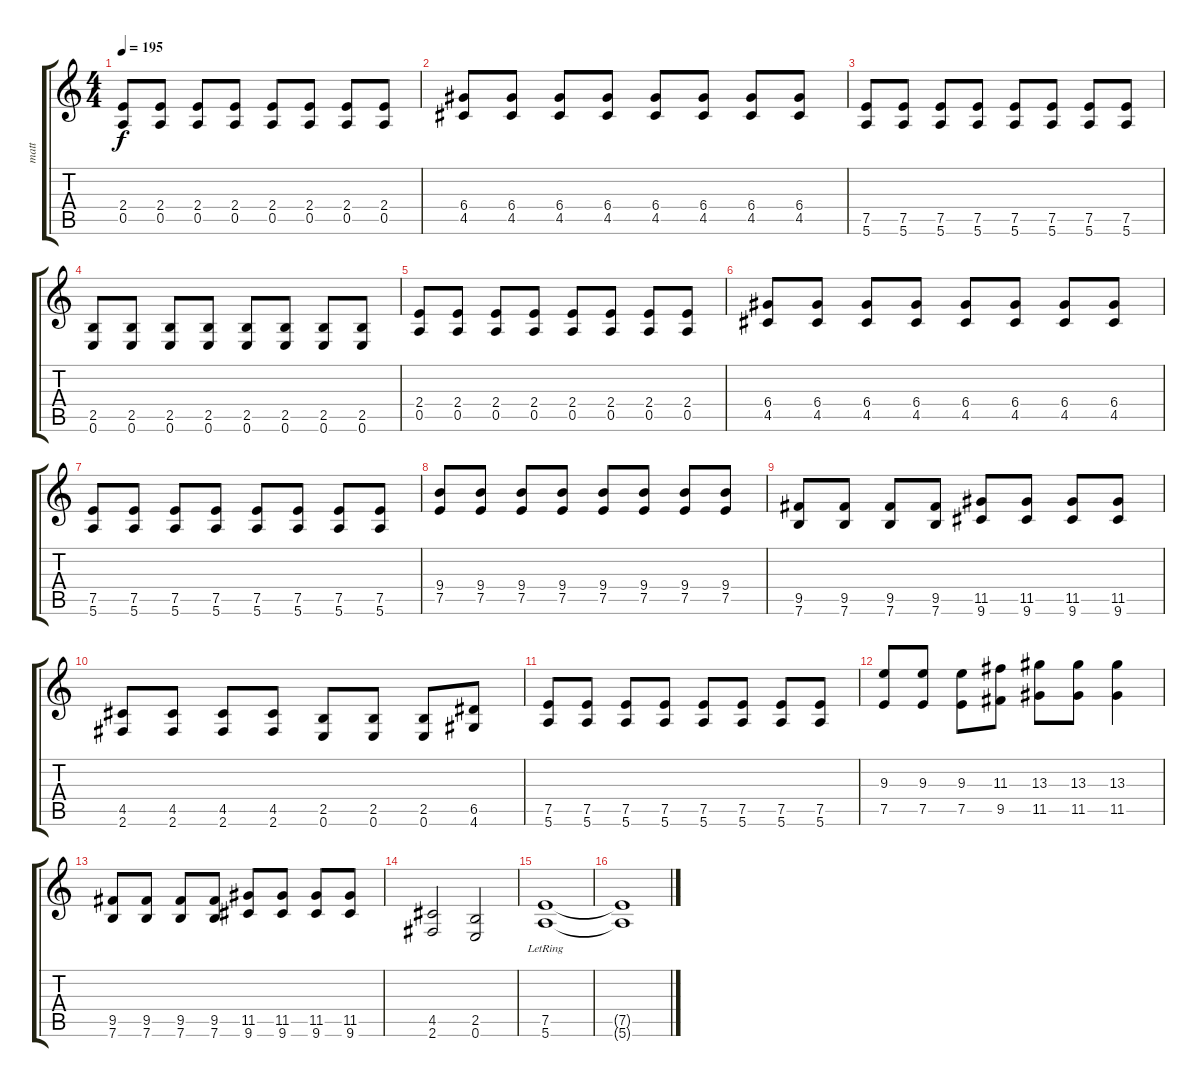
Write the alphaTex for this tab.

\track ("matt" "matt") {instrument distortionguitar}
\staff {score tabs}
\tuning (E4 B3 G3 D3 A2 E2) {hide}
\ts (4 4)
\tempo 195
\clef g2
\ks c
(2.4 0.5).8{dy f} (2.4 0.5).8 (2.4 0.5).8 (2.4 0.5).8 (2.4 0.5).8 (2.4 0.5).8 (2.4 0.5).8 (2.4 0.5).8 |
(6.4 4.5).8 (6.4 4.5).8 (6.4 4.5).8 (6.4 4.5).8 (6.4 4.5).8 (6.4 4.5).8 (6.4 4.5).8 (6.4 4.5).8 |
(7.5 5.6).8 (7.5 5.6).8 (7.5 5.6).8 (7.5 5.6).8 (7.5 5.6).8 (7.5 5.6).8 (7.5 5.6).8 (7.5 5.6).8 |
(2.5 0.6).8 (2.5 0.6).8 (2.5 0.6).8 (2.5 0.6).8 (2.5 0.6).8 (2.5 0.6).8 (2.5 0.6).8 (2.5 0.6).8 |
(2.4 0.5).8 (2.4 0.5).8 (2.4 0.5).8 (2.4 0.5).8 (2.4 0.5).8 (2.4 0.5).8 (2.4 0.5).8 (2.4 0.5).8 |
(6.4 4.5).8 (6.4 4.5).8 (6.4 4.5).8 (6.4 4.5).8 (6.4 4.5).8 (6.4 4.5).8 (6.4 4.5).8 (6.4 4.5).8 |
(7.5 5.6).8 (7.5 5.6).8 (7.5 5.6).8 (7.5 5.6).8 (7.5 5.6).8 (7.5 5.6).8 (7.5 5.6).8 (7.5 5.6).8 |
(9.4 7.5).8 (9.4 7.5).8 (9.4 7.5).8 (9.4 7.5).8 (9.4 7.5).8 (9.4 7.5).8 (9.4 7.5).8 (9.4 7.5).8 |
(9.5 7.6).8 (9.5 7.6).8 (9.5 7.6).8 (9.5 7.6).8 (11.5 9.6).8 (11.5 9.6).8 (11.5 9.6).8 (11.5 9.6).8 |
(4.5 2.6).8 (4.5 2.6).8 (4.5 2.6).8 (4.5 2.6).8 (2.5 0.6).8 (2.5 0.6).8 (2.5 0.6).8 (6.5 4.6).8 |
(7.5 5.6).8 (7.5 5.6).8 (7.5 5.6).8 (7.5 5.6).8 (7.5 5.6).8 (7.5 5.6).8 (7.5 5.6).8 (7.5 5.6).8 |
(9.3 7.5).8 (9.3 7.5).8 (9.3 7.5).8 (11.3 9.5).8 (13.3 11.5).8 (13.3 11.5).8 (13.3 11.5).4 |
(9.5 7.6).8 (9.5 7.6).8 (9.5 7.6).8 (9.5 7.6).8 (11.5 9.6).8 (11.5 9.6).8 (11.5 9.6).8 (11.5 9.6).8 |
(4.5 2.6).2 (2.5 0.6).2 |
(7.5{lr} 5.6{lr}).1 |
(7.5{t} 5.6{t}).1
